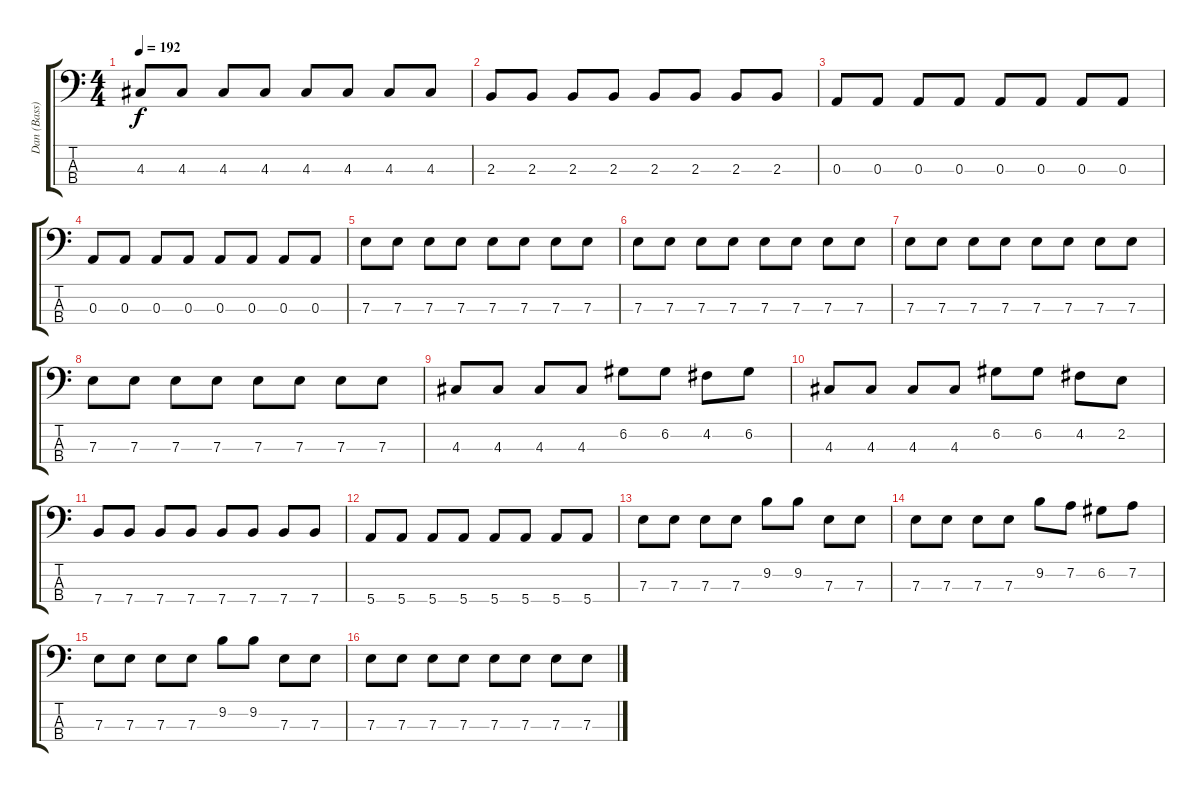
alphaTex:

\track ("Dan (Bass)" "Dan (Bass)") {instrument electricbasspick}
\staff {score tabs}
\tuning (G2 D2 A1 E1) {hide}
\ts (4 4)
\tempo 192
\clef f4
\ks c
4.3.8{dy f} 4.3.8 4.3.8 4.3.8 4.3.8 4.3.8 4.3.8 4.3.8 |
2.3.8 2.3.8 2.3.8 2.3.8 2.3.8 2.3.8 2.3.8 2.3.8 |
0.3.8 0.3.8 0.3.8 0.3.8 0.3.8 0.3.8 0.3.8 0.3.8 |
0.3.8 0.3.8 0.3.8 0.3.8 0.3.8 0.3.8 0.3.8 0.3.8 |
7.3.8 7.3.8 7.3.8 7.3.8 7.3.8 7.3.8 7.3.8 7.3.8 |
7.3.8 7.3.8 7.3.8 7.3.8 7.3.8 7.3.8 7.3.8 7.3.8 |
7.3.8 7.3.8 7.3.8 7.3.8 7.3.8 7.3.8 7.3.8 7.3.8 |
7.3.8 7.3.8 7.3.8 7.3.8 7.3.8 7.3.8 7.3.8 7.3.8 |
4.3.8 4.3.8 4.3.8 4.3.8 6.2.8 6.2.8 4.2.8 6.2.8 |
4.3.8 4.3.8 4.3.8 4.3.8 6.2.8 6.2.8 4.2.8 2.2.8 |
7.4.8 7.4.8 7.4.8 7.4.8 7.4.8 7.4.8 7.4.8 7.4.8 |
5.4.8 5.4.8 5.4.8 5.4.8 5.4.8 5.4.8 5.4.8 5.4.8 |
7.3.8 7.3.8 7.3.8 7.3.8 9.2.8 9.2.8 7.3.8 7.3.8 |
7.3.8 7.3.8 7.3.8 7.3.8 9.2.8 7.2.8 6.2.8 7.2.8 |
7.3.8 7.3.8 7.3.8 7.3.8 9.2.8 9.2.8 7.3.8 7.3.8 |
7.3.8 7.3.8 7.3.8 7.3.8 7.3.8 7.3.8 7.3.8 7.3.8
